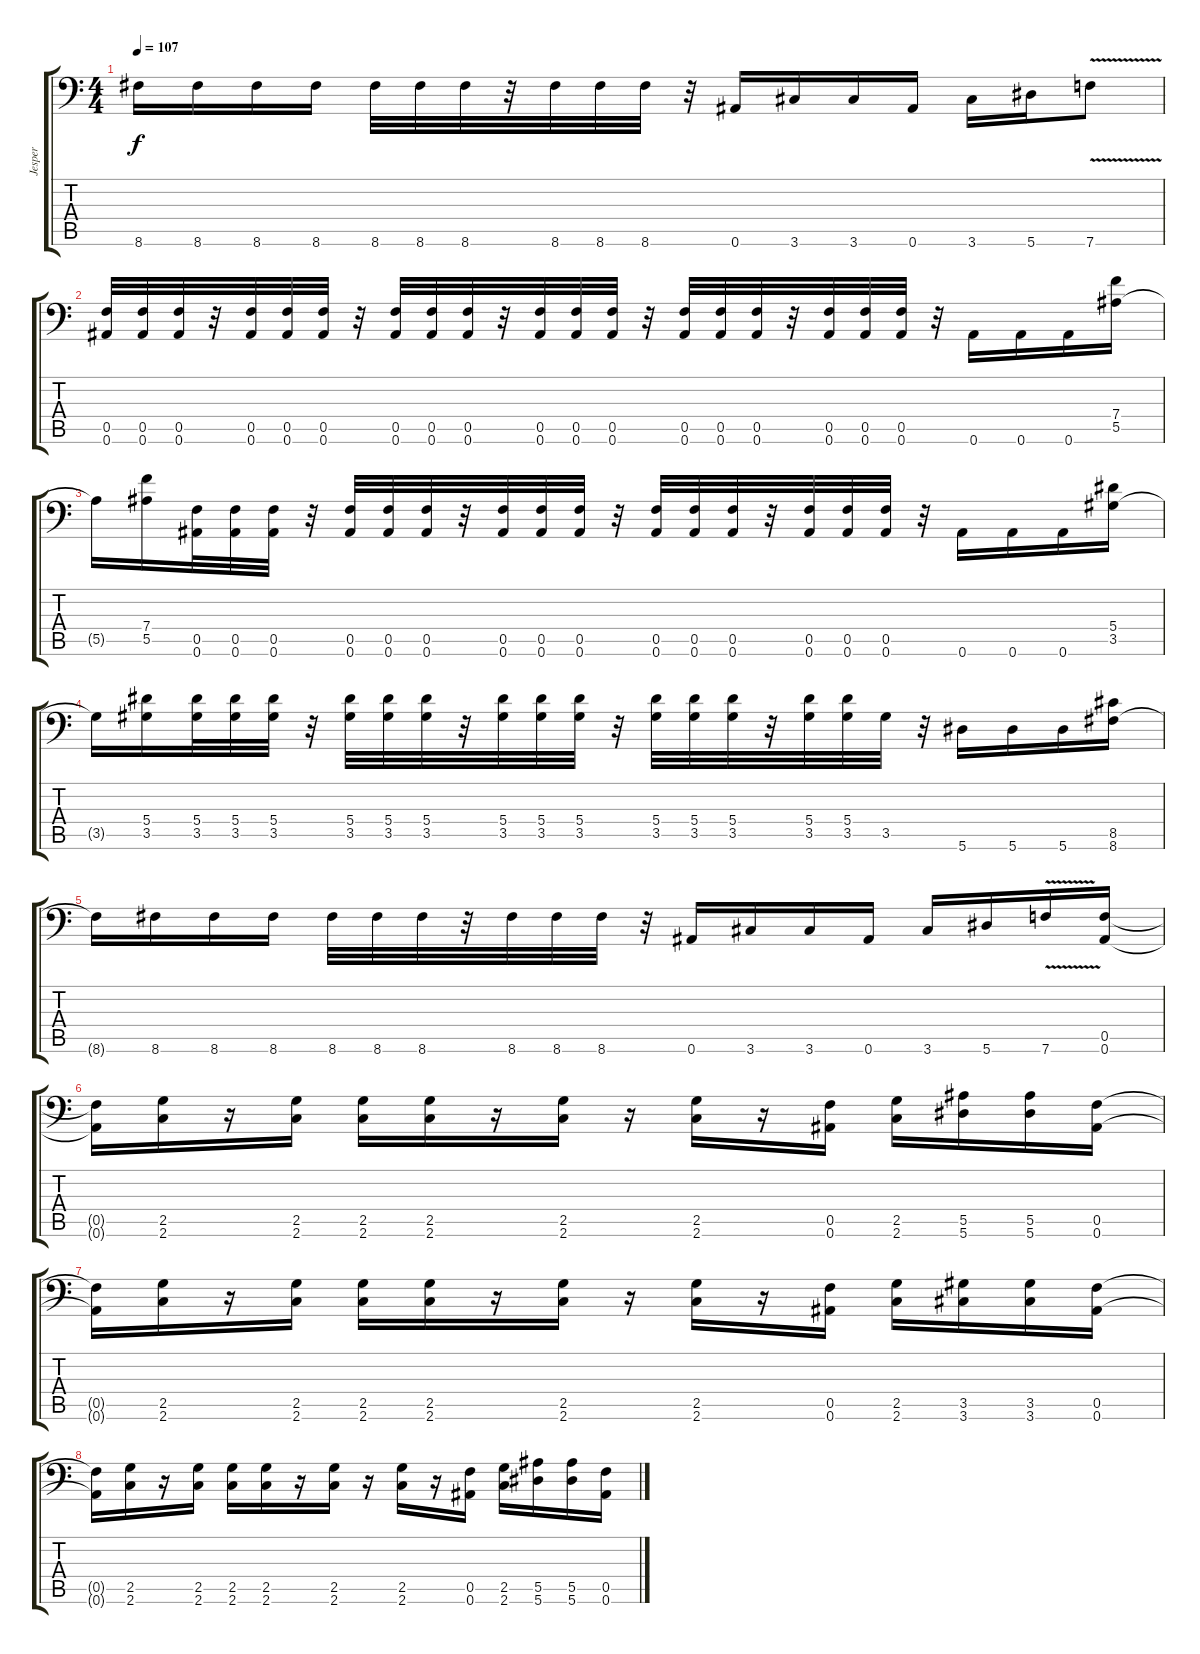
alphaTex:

\track ("Jesper" "Jesper") {instrument distortionguitar}
\staff {score tabs}
\tuning (C4 G3 Eb3 Bb2 F2 Bb1) {hide}
\ts (4 4)
\tempo 107
\clef f4
\ks c
8.6{t}.16{dy f} 8.6.16 8.6.16 8.6.16 8.6.32 8.6.32 8.6.32 r.32 8.6.32 8.6.32 8.6.32 r.32 0.6.16 3.6.16 3.6.16 0.6.16 3.6.16 5.6.16 7.6{v}.8 |
(0.5 0.6).32 (0.5 0.6).32 (0.5 0.6).32 r.32 (0.5 0.6).32 (0.5 0.6).32 (0.5 0.6).32 r.32 (0.5 0.6).32 (0.5 0.6).32 (0.5 0.6).32 r.32 (0.5 0.6).32 (0.5 0.6).32 (0.5 0.6).32 r.32 (0.5 0.6).32 (0.5 0.6).32 (0.5 0.6).32 r.32 (0.5 0.6).32 (0.5 0.6).32 (0.5 0.6).32 r.32 0.6.16 0.6.16 0.6.16 (7.4 5.5).16 |
5.5{t}.16 (7.4 5.5).16 (0.5 0.6).32 (0.5 0.6).32 (0.5 0.6).32 r.32 (0.5 0.6).32 (0.5 0.6).32 (0.5 0.6).32 r.32 (0.5 0.6).32 (0.5 0.6).32 (0.5 0.6).32 r.32 (0.5 0.6).32 (0.5 0.6).32 (0.5 0.6).32 r.32 (0.5 0.6).32 (0.5 0.6).32 (0.5 0.6).32 r.32 0.6.16 0.6.16 0.6.16 (5.4 3.5).16 |
3.5{t}.16 (5.4 3.5).16 (5.4 3.5).32 (5.4 3.5).32 (5.4 3.5).32 r.32 (5.4 3.5).32 (5.4 3.5).32 (5.4 3.5).32 r.32 (5.4 3.5).32 (5.4 3.5).32 (5.4 3.5).32 r.32 (5.4 3.5).32 (5.4 3.5).32 (5.4 3.5).32 r.32 (5.4 3.5).32 (5.4 3.5).32 3.5.32 r.32 5.6.16 5.6.16 5.6.16 (8.5 8.6).16 |
8.6{t}.16 8.6.16 8.6.16 8.6.16 8.6.32 8.6.32 8.6.32 r.32 8.6.32 8.6.32 8.6.32 r.32 0.6.16 3.6.16 3.6.16 0.6.16 3.6.16 5.6.16 7.6{v}.16 (0.5 0.6).16 |
(0.5{t} 0.6{t}).16 (2.5 2.6).16 r.16 (2.5 2.6).16 (2.5 2.6).16 (2.5 2.6).16 r.16 (2.5 2.6).16 r.16 (2.5 2.6).16 r.16 (0.5 0.6).16 (2.5 2.6).16 (5.5 5.6).16 (5.5 5.6).16 (0.5 0.6).16 |
(0.5{t} 0.6{t}).16 (2.5 2.6).16 r.16 (2.5 2.6).16 (2.5 2.6).16 (2.5 2.6).16 r.16 (2.5 2.6).16 r.16 (2.5 2.6).16 r.16 (0.5 0.6).16 (2.5 2.6).16 (3.5 3.6).16 (3.5 3.6).16 (0.5 0.6).16 |
(0.5{t} 0.6{t}).16 (2.5 2.6).16 r.16 (2.5 2.6).16 (2.5 2.6).16 (2.5 2.6).16 r.16 (2.5 2.6).16 r.16 (2.5 2.6).16 r.16 (0.5 0.6).16 (2.5 2.6).16 (5.5 5.6).16 (5.5 5.6).16 (0.5 0.6).16
